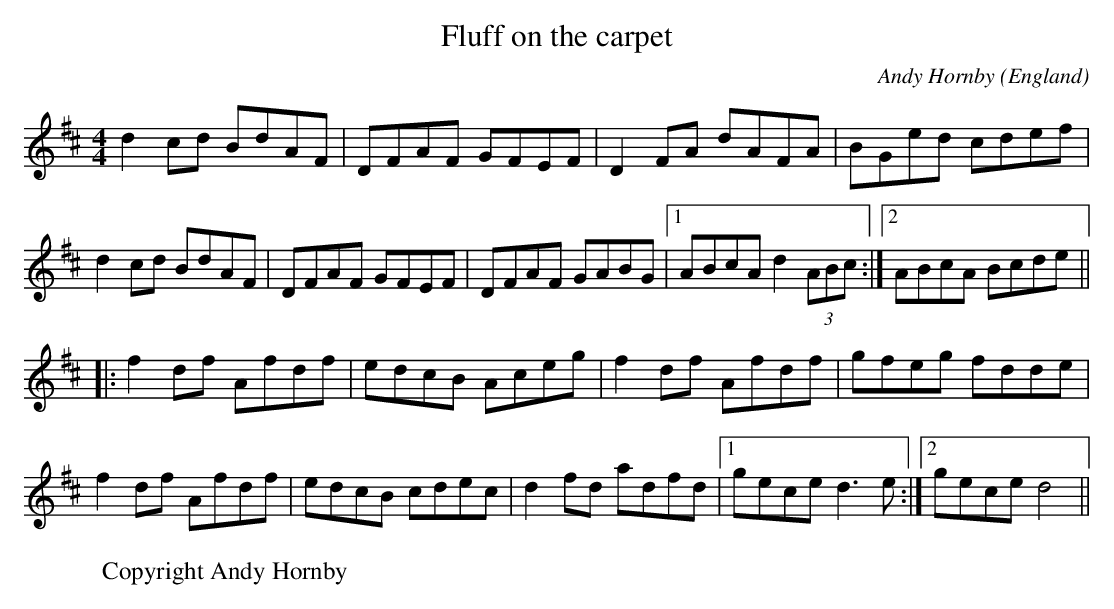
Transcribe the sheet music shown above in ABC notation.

X:1
T:Fluff on the carpet
O:England
M:4/4
C:Andy Hornby
K:D
d2cd BdAF |DFAF GFEF |D2FA dAFA |BGed cdef |*
d2cd BdAF |DFAF GFEF |DFAF GABG |1 \
ABcAd2(3ABc:|2 ABcA Bcde ||*
|:f2df Afdf |edcB Aceg | f2df Afdf | gfeg fdde |*
f2df Afdf | edcB cdec | d2fd adfd |1 geced3e :|2 geced4||*
W:Copyright Andy Hornby
